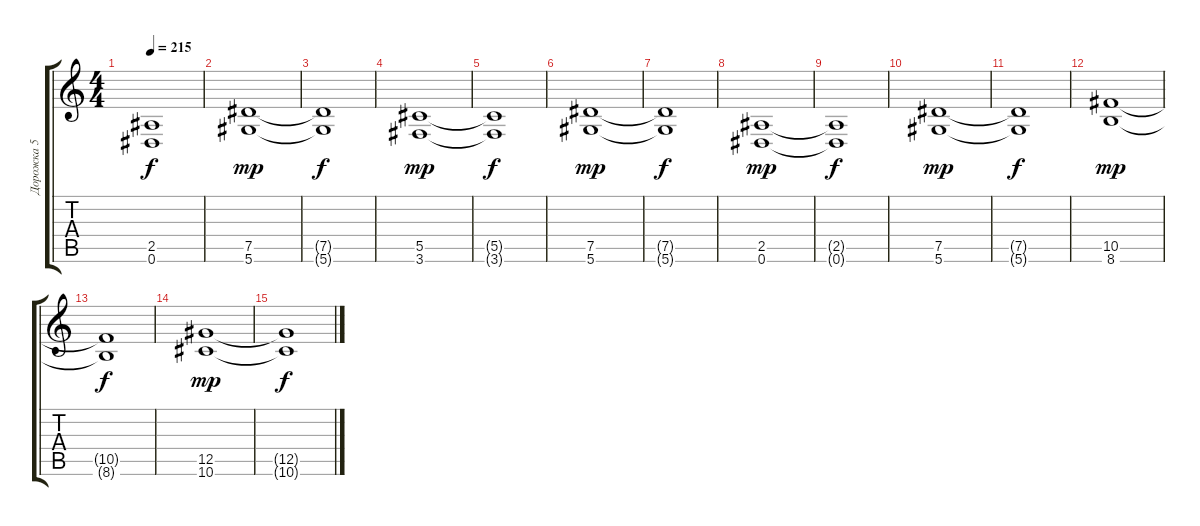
\track ("Дорожка 5" "Дорожка 5") {instrument overdrivenguitar}
\staff {score tabs}
\tuning (Eb4 Bb3 Gb3 Db3 Ab2 Eb2) {hide}
\ts (4 4)
\tempo 215
\clef g2
\ks c
(2.5{t} 0.6{t}).1{dy f} |
(7.5 5.6).1{dy mp} |
(7.5{t} 5.6{t}).1{dy f} |
(5.5 3.6).1{dy mp} |
(5.5{t} 3.6{t}).1{dy f} |
(7.5 5.6).1{dy mp} |
(7.5{t} 5.6{t}).1{dy f} |
(2.5 0.6).1{dy mp} |
(2.5{t} 0.6{t}).1{dy f} |
(7.5 5.6).1{dy mp} |
(7.5{t} 5.6{t}).1{dy f} |
(10.5 8.6).1{dy mp} |
(10.5{t} 8.6{t}).1{dy f} |
(12.5 10.6).1{dy mp} |
(12.5{t} 10.6{t}).1{dy f}
